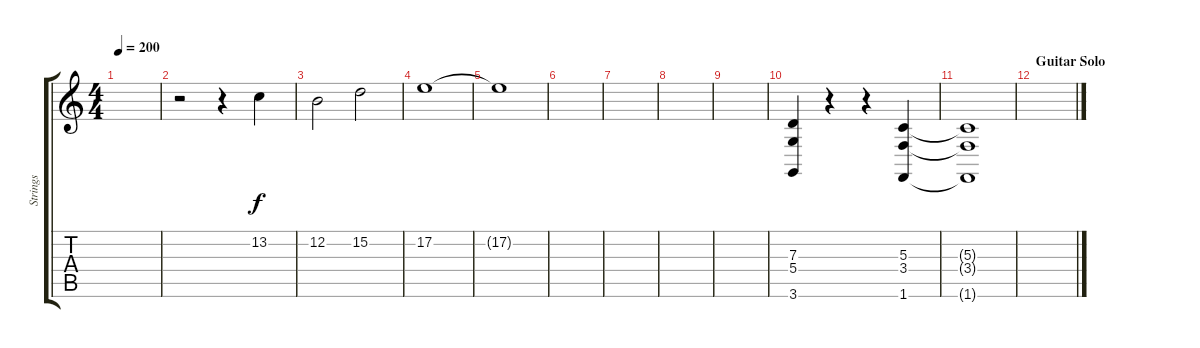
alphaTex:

\track ("Strings" "Strings") {instrument violin}
\staff {score tabs}
\tuning (E4 B3 G3 D3 A2 E2) {hide}
\ts (4 4)
\tempo 200
\clef g2
\ks c
|
r.2{volume 7} r.4 13.2.4 |
12.2.2 15.2.2 |
17.2.1 |
17.2{t}.1 |
|
|
|
|
(7.3 5.4 3.6).4 r.4 r.4 (5.3 3.4 1.6).4 |
(5.3{t} 3.4{t} 1.6{t}).1 |
\section ("" "Guitar Solo")
